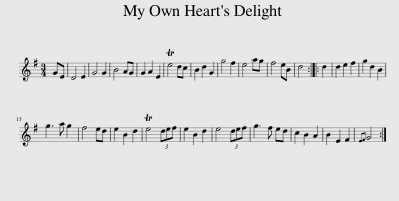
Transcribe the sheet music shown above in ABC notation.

X:1
L:1/8
M:3/4
I:linebreak $
K:G
V:1 treble
V:1
 GE | D4 E2 | G4 G2 | B4 AG | G2 A2 E2 | %5
 Te4 dc | B2 d2 G2 | g4 f2 | e4 ag | f4 eB | %10
 d4 :: d2 | d2 e2 f2 | g2 d2 B2 |$ g3 a g2 | %15
 f4 ed | e2 B2 d2 | Te4 (3def | e2 B2 d2 | e4 (3def | %20
 g3 f ed | c2 B2 A2 | B2 E2 F2 |{EF} G4 :| %24
